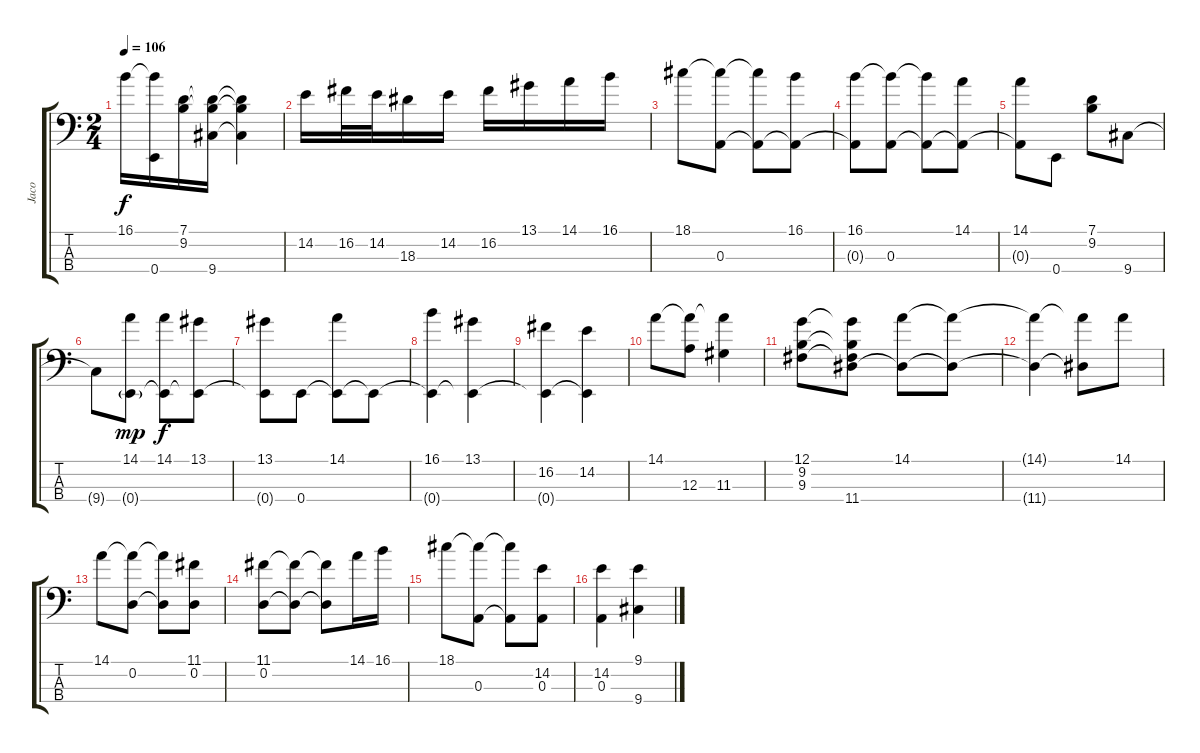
\track ("Jaco" "Jaco") {instrument fretlessbass}
\staff {score tabs}
\tuning (G2 D2 A1 E1) {hide}
\ts (2 4)
\tempo 106
\clef f4
\ks c
16.1.16{dy f} (16.1{t} 0.4).16 (7.1 9.2).16 (7.1{t} 9.2{t} 9.4).16 (7.1{t} 9.2{t} 9.4{t}).4 |
14.2.16 16.2.32 14.2.32 18.3.16 14.2.16 16.2.16 13.1.16 14.1.16 16.1.16 |
18.1.8 (18.1{t} 0.3).8 (18.1{t} 0.3{t}).8 (16.1 0.3{t}).8 |
(16.1 0.3{t}).8 (16.1{t} 0.3).8 (16.1{t} 0.3{t}).8 (14.1 0.3{t}).8 |
(14.1 0.3{t}).8 0.4.8 (7.1 9.2).8 9.4.8 |
9.4{t}.8 (14.1 0.4{g}).8{dy mp} (14.1 0.4{t}).8{dy f} (13.1 0.4{t}).8 |
(13.1 0.4{t}).8 0.4.8 (14.1 0.4{t}).8 0.4{t}.8 |
(16.1 0.4{t}).4 (13.1 0.4{t}).4 |
(16.2 0.4{t}).4 (14.2 0.4{t}).4 |
14.1.8 (14.1{t} 12.3).8 (14.1{t} 11.3).4 |
(12.1 9.2 9.3).8 (12.1{t} 9.2{t} 9.3{t} 11.4).8 (14.1 11.4{t}).8 (14.1{t} 11.4{t}).8 |
(14.1{t} 11.4{t}).4 (14.1{t} 11.4{t}).8 14.1.8 |
14.1.8 (14.1{t} 0.2).8 (14.1{t} 0.2{t}).8 (11.1 0.2).8 |
(11.1 0.2).8 (11.1{t} 0.2{t}).8 (11.1{t} 0.2{t}).8 14.1.16 16.1.16 |
18.1.8 (18.1{t} 0.3).8 (18.1{t} 0.3{t}).8 (14.2 0.3).8 |
(14.2 0.3).4 (9.1 9.4).4
